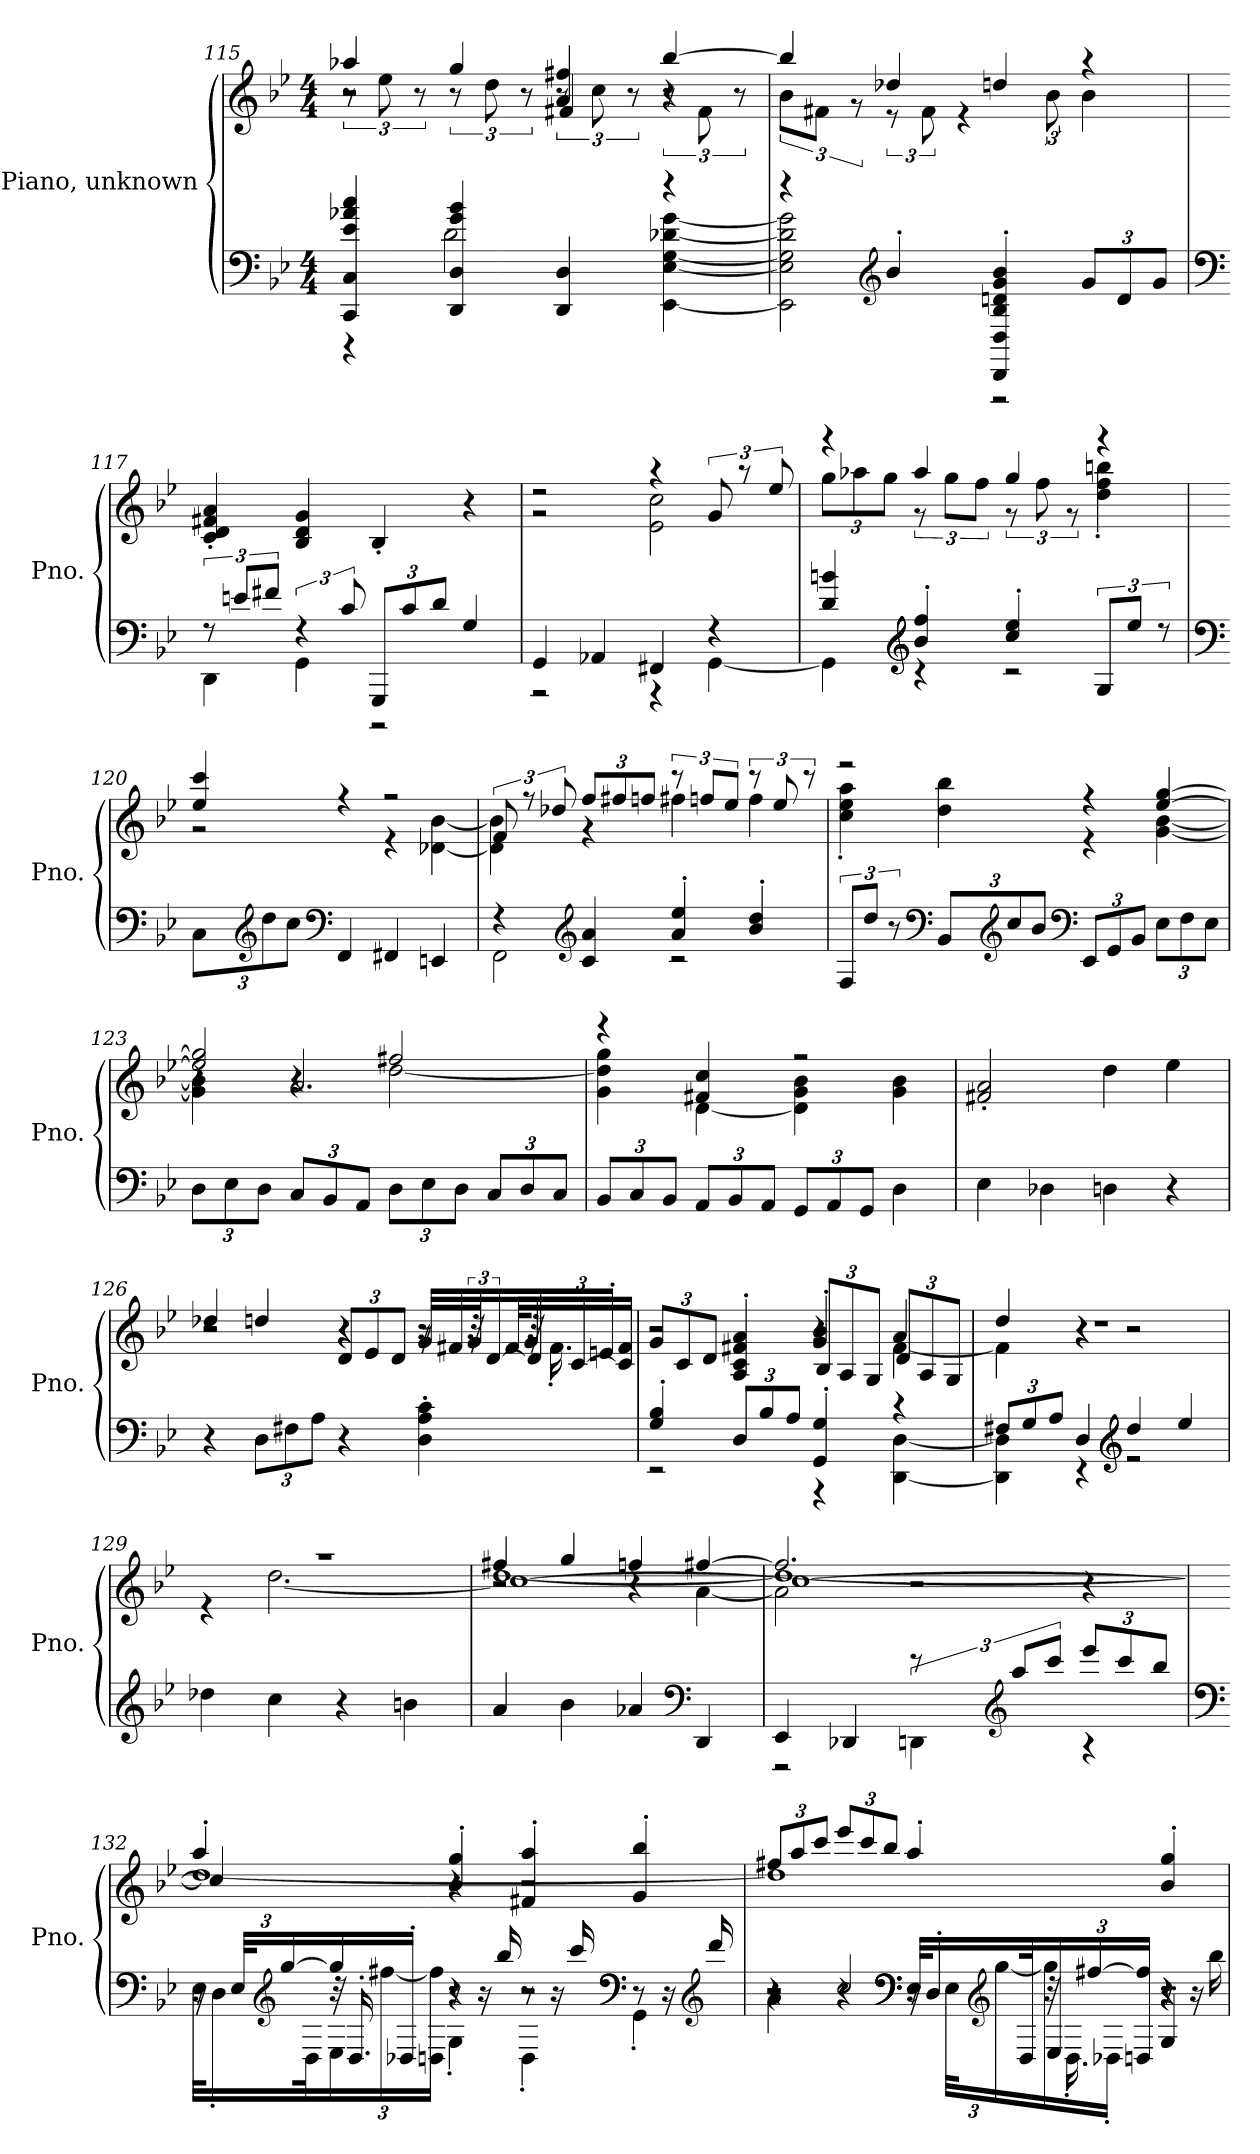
**kern	**kern
*part1	*part1
*staff2	*staff1
*I"Piano, unknown	*
*I'Pno.	*
*clefF4	*clefG2
*k[b-e-]	*k[b-e-]
*M4/4	*M4/4
=115	=115
*^	*^
*	*	*	*^
4CC/ 4C/ 4e-/ 4a-X/ 4cc/	4r	4aa-X/	12r	2r
.	.	.	12ee-\	.
.	.	.	12r	.
4DD/ 4D/ 4g/ 4b-/	2d\	4gg/	12r	.
.	.	.	12dd\	.
.	.	.	12r	.
4DD/ 4D/	.	4a/ 4ff#X/	12r	4f#X/
.	.	.	12cc\	.
.	.	.	12r	.
4r	[4EE-\ [4E-\ [4G\ [4d-X\ [4g\	[4bb-/	12r	4r
.	.	.	12f#\	.
.	.	.	12r	.
*	*	*	*v	*v
=116	=116	=116	=116
4r	2EE-\] 2E-\] 2G\] 2d-\] 2g\]	4bb-/]	12b-\L
.	.	.	12f#X\J
.	.	.	12r
*clefG2	*	*	*
4b-'/	.	4dd-X/	12r
.	.	.	12f#\
.	.	.	4r
4DD/' 4D/' 4B-/' 4dn/' 4g/' 4b-/'	2r	4ddn/	.
.	.	.	12b-\
*Xbrackettup	*	*	*
12g/L	.	4r	4b-\
12d/	.	.	.
12g/J	.	.	.
*	*	*v	*v
!!LO:LB:g=z
=117	=117	=117
*clefF4	*	*
*brackettup	*	*
12r	4DD\	4c/' 4d/' 4f#X/' 4a/'
12en/L	.	.
12f#X/J	.	.
6r	4GG\	4B-/ 4d/ 4g/
12c/	.	.
*Xbrackettup	*	*
12GGG/L	2r	4B-'/
12c/	.	.
12d/J	.	.
4G/	.	4r
=118	=118	=118
*	*	*^
4GG/	2r	2r	2r
4AA-X/	.	.	.
4FF#X/	4r	4r	2e-\ 2cc\
4r	[4GG\	12g/	.
.	.	12r	.
.	.	12ee-/	.
=119	=119	=119	=119
*	*	*	*Xbrackettup
4d/ 4bn/	4GG\]	4r	12gg\L
.	.	.	12aa-X\
.	.	.	12gg\J
*clefG2	*	*	*
*	*	*	*brackettup
4b/' 4ff/'	4r	4aa-/	12r
.	.	.	12gg\L
.	.	.	12ff\J
4cc/' 4ee-/'	2r	4gg/	12r
.	.	.	12ff\
.	.	.	12r
*brackettup	*	*	*
12G/L	.	4r	4dd\' 4ff\' 4bbn\'
12ee-/J	.	.	.
12r	.	.	.
*v	*v	*	*
!!LO:LB:g=z	!!
=120	=120	=120
*clefF4	*	*
*Xbrackettup	*	*
12C\L	4ee-/ 4ccc/	2r
*clefG2	*	*
12dd\	.	.
12cc\J	.	.
*clefF4	*	*
4FF/	4r	.
4FF#X/	2r	4r
4EEn/	.	[4d-X\ [4b-\
=121	=121	=121
*^	*	*
4r	2FF\	12f/	4d-\] 4b-\]
.	.	12r	.
.	.	12dd-X/	.
*clefG2	*	*	*
*	*	*Xbrackettup	*
4c/ 4a/	.	12ff/L	4r
.	.	12ff#X/	.
.	.	12ffn/J	.
*	*	*brackettup	*
4a/' 4ee-/'	2r	12r	4ff#X\
.	.	12ffn/L	.
.	.	12ee-/J	.
4b-/' 4dd/'	.	12r	4ff\
.	.	12ee-/	.
.	.	12r	.
*v	*v	*	*
!!LO:PB:g=z	!!
=122	=122	=122
*brackettup	*	*
12F/L	2r	4cc\' 4ee-\' 4aa\'
12dd/J	.	.
12r	.	.
*clefF4	*	*
*Xbrackettup	*	*
12BB-/L	.	4dd\ 4bb-\
*clefG2	*	*
12cc/	.	.
12b-/J	.	.
*clefF4	*	*
12EE-/L	4r	4r
12GG/	.	.
12BB-/J	.	.
12E-\L	[4ee-/ [4gg/	[4g\ [4b-\
12F\	.	.
12E-\J	.	.
=123	=123	=123
*	*	*^
12D\L	2ee-/] 2gg/]	4g\] 4b-\]	4r
12E-\	.	.	.
12D\J	.	.	.
12C/L	.	4r	2.a/
12BB-/	.	.	.
12AA/J	.	.	.
12D\L	2ff#X/	[2dd\	.
12E-\	.	.	.
12D\J	.	.	.
12C/L	.	.	.
12D/	.	.	.
12C/J	.	.	.
*	*	*v	*v
=124	=124	=124
12BB-/L	4r	4g\ 4dd\] 4gg\
12C/	.	.
12BB-/J	.	.
12AA/L	4f#X/ 4cc/	[4d\
12BB-/	.	.
12AA/J	.	.
12GG/L	2r	4d\] 4g\ 4b-\
12AA/	.	.
12GG/J	.	.
4D\	.	4g\ 4b-\
*	*v	*v
!!LO:LB:g=z
=125	=125
4E-\	2f#X/' 2a/'
4D-X\	.
4Dn\	4dd\
4r	4ee-\
=126	=126
*	*^
*	*	*^
4r	4dd-X/	2r	2r
12D\L	4ddn/	.	.
12F#X\	.	.	.
12A\J	.	.	.
*	*	*	*Xbrackettup
4r	4r	4r	12d/L
.	.	.	12e-/
.	.	.	12d/J
4D\' 4A\' 4c\'	32g/LLL	8r	16r
.	32f#X/	.	.
.	48g/J	.	32r
.	[24d/	.	.
.	.	.	32f#/KLL
.	16d/]	32r	24g/
.	.	16.f#'\	.
.	.	.	[24c/
.	16en'/JJ	.	.
.	.	.	24c/] 24f#/JJ
=127	=127	=127	=127
*^	*	*	*
4G/' 4B-/'	2r	2r	2r	12g/L
.	.	.	.	12c/
.	.	.	.	12d/J
12D/L	.	.	.	4A/' 4c/' 4f#X/' 4a/'
12B-/	.	.	.	.
12A/J	.	.	.	.
4GG/' 4G/'	4r	4g/' 4b-/'	4r	12B-/L
.	.	.	.	12A/
.	.	.	.	12G/J
4r	[4DD\ [4D\	4a/	[4f#\	12d/L
.	.	.	.	12A/
.	.	.	.	12G/J
!!LO:LB:g=z	!!	!!
=128	=128	=128	=128	=128
12F#X/L	4DD\] 4D\]	1r	4f#\]	4dd/
12G/	.	.	.	.
12A/J	.	.	.	.
4D/	4r	.	4r	4r
*clefG2	*	*	*	*
4dd/	2r	.	2r	2r
4ee-/	.	.	.	.
*v	*v	*	*	*
*	*	*v	*v
=129	=129	=129
4dd-X\	1r	4r
4cc\	.	[2.dd\
4r	.	.
4bn\	.	.
=130	=130	=130
*	*^	*^
4a/	4ff#X/	1dd_	[1cc	2r
4b-\	4gg/	.	.	.
4a-X/	4ffn/	.	.	4r
*clefF4	*	*	*	*
4DD/	[4ff#X/	.	.	[4a\
=131	=131	=131	=131	=131
*^	*	*	*	*
4EE-/	2r	2.ff#/]	1dd_	1cc_	2a\]
4DD-X/	.	.	.	.	.
*brackettup	*	*	*	*	*
12r	4DDn\	.	.	.	2r
*clefG2	*	*	*	*	*
12aa/L	.	.	.	.	.
12ccc/J	.	.	.	.	.
*Xbrackettup	*	*	*	*	*
12eee-/L	4r	4r	.	.	.
12ccc/	.	.	.	.	.
12bb-/J	.	.	.	.	.
*v	*v	*	*	*	*
*	*v	*v	*v	*v
!!LO:LB:g=z
=132	=132
*clefF4	*
*^	*^
*	*^	*	*^
16r	32E-\KLL	8r	4aa'/	1dd_	4cc/]
.	16D'\	.	.	.	.
48E-/KLL	.	.	.	.	.
*clefG2	*	*	*	*	*
[24gg/	.	.	.	.	.
.	32D\K	.	.	.	.
16gg/]	24E-\	32r	.	.	.
.	.	16.D'/	.	.	.
.	[24ff#X\	.	.	.	.
16D-X'/JJ	.	.	.	.	.
.	24Dn\ 24ff#\]JJ	.	.	.	.
8r	4G'\	4r	4b-/' 4gg/'	.	4r
16r	.	.	.	.	.
16bb-/	.	.	.	.	.
8r	4D'\	2r	4f#X/' 4aa/'	.	2r
16r	.	.	.	.	.
16ccc/	.	.	.	.	.
*clefF4	*	*	*	*	*
8r	4GG'\	.	4g/' 4bb-/'	.	.
16r	.	.	.	.	.
*clefG2	*	*	*	*	*
16ddd/	.	.	.	.	.
*	*	*	*	*v	*v
!!LO:LB:g=z
=133	=133	=133	=133	=133
*	*	*^	*	*
4r	4a\	2r	2r	12ff#X/L	1dd]
.	.	.	.	12aa/	.
.	.	.	.	12ccc/J	.
2cc/	4r	.	.	12eee-/L	.
.	.	.	.	12ccc/	.
.	.	.	.	12bb-/J	.
*clefF4	*	*	*	*	*
.	16r	32E-/KLL	8r	4aa'/	.
.	.	16D'/	.	.	.
.	48E-\KLL	.	.	.	.
*clefG2	*	*	*	*	*
.	[24gg\	.	.	.	.
.	.	32D/K	.	.	.
.	16gg\]	24E-/	32r	.	.
.	.	.	16.D'\	.	.
.	.	[24ff#X/	.	.	.
.	16D-X'\JJ	.	.	.	.
.	.	24Dn/ 24ff#/]JJ	.	.	.
4r	8r	4G'/	4r	4b-/' 4gg/'	.
.	16r	.	.	.	.
.	16bb-\	.	.	.	.
*v	*v	*v	*v	*	*
*	*v	*v
=	=
*-	*-
